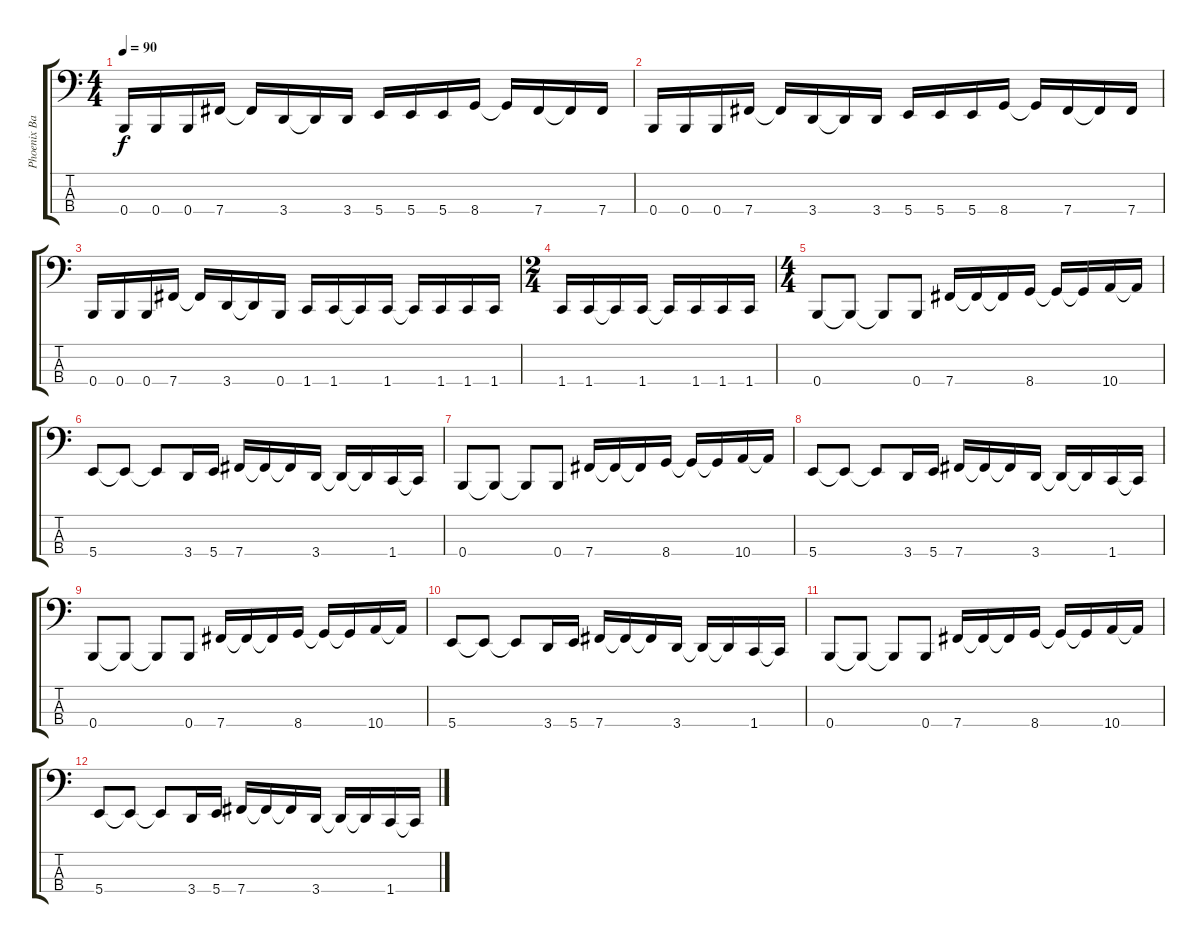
\track ("Phoenix Bass1" "Phoenix Ba") {instrument electricbasspick}
\staff {score tabs}
\tuning (E2 B1 Gb1 B0) {hide}
\ts (4 4)
\tempo 90
\clef f4
\ks c
0.4.16{dy f} 0.4.16 0.4.16 7.4.16 7.4{t}.16 3.4.16 3.4{t}.16 3.4.16 5.4.16 5.4.16 5.4.16 8.4.16 8.4{t}.16 7.4.16 7.4{t}.16 7.4.16 |
0.4.16 0.4.16 0.4.16 7.4.16 7.4{t}.16 3.4.16 3.4{t}.16 3.4.16 5.4.16 5.4.16 5.4.16 8.4.16 8.4{t}.16 7.4.16 7.4{t}.16 7.4.16 |
0.4.16 0.4.16 0.4.16 7.4.16 7.4{t}.16 3.4.16 3.4{t}.16 0.4.16 1.4.16 1.4.16 1.4{t}.16 1.4.16 1.4{t}.16 1.4.16 1.4.16 1.4.16 |
\ts (2 4)
1.4.16 1.4.16 1.4{t}.16 1.4.16 1.4{t}.16 1.4.16 1.4.16 1.4.16 |
\ts (4 4)
0.4.8 0.4{t}.8 0.4{t}.8 0.4.8 7.4.16 7.4{t}.16 7.4{t}.16 8.4.16 8.4{t}.16 8.4{t}.16 10.4.16 10.4{t}.16 |
5.4.8 5.4{t}.8 5.4{t}.8 3.4.16 5.4.16 7.4.16 7.4{t}.16 7.4{t}.16 3.4.16 3.4{t}.16 3.4{t}.16 1.4.16 1.4{t}.16 |
0.4.8 0.4{t}.8 0.4{t}.8 0.4.8 7.4.16 7.4{t}.16 7.4{t}.16 8.4.16 8.4{t}.16 8.4{t}.16 10.4.16 10.4{t}.16 |
5.4.8 5.4{t}.8 5.4{t}.8 3.4.16 5.4.16 7.4.16 7.4{t}.16 7.4{t}.16 3.4.16 3.4{t}.16 3.4{t}.16 1.4.16 1.4{t}.16 |
0.4.8 0.4{t}.8 0.4{t}.8 0.4.8 7.4.16 7.4{t}.16 7.4{t}.16 8.4.16 8.4{t}.16 8.4{t}.16 10.4.16 10.4{t}.16 |
5.4.8 5.4{t}.8 5.4{t}.8 3.4.16 5.4.16 7.4.16 7.4{t}.16 7.4{t}.16 3.4.16 3.4{t}.16 3.4{t}.16 1.4.16 1.4{t}.16 |
0.4.8 0.4{t}.8 0.4{t}.8 0.4.8 7.4.16 7.4{t}.16 7.4{t}.16 8.4.16 8.4{t}.16 8.4{t}.16 10.4.16 10.4{t}.16 |
5.4.8 5.4{t}.8 5.4{t}.8 3.4.16 5.4.16 7.4.16 7.4{t}.16 7.4{t}.16 3.4.16 3.4{t}.16 3.4{t}.16 1.4.16 1.4{t}.16
